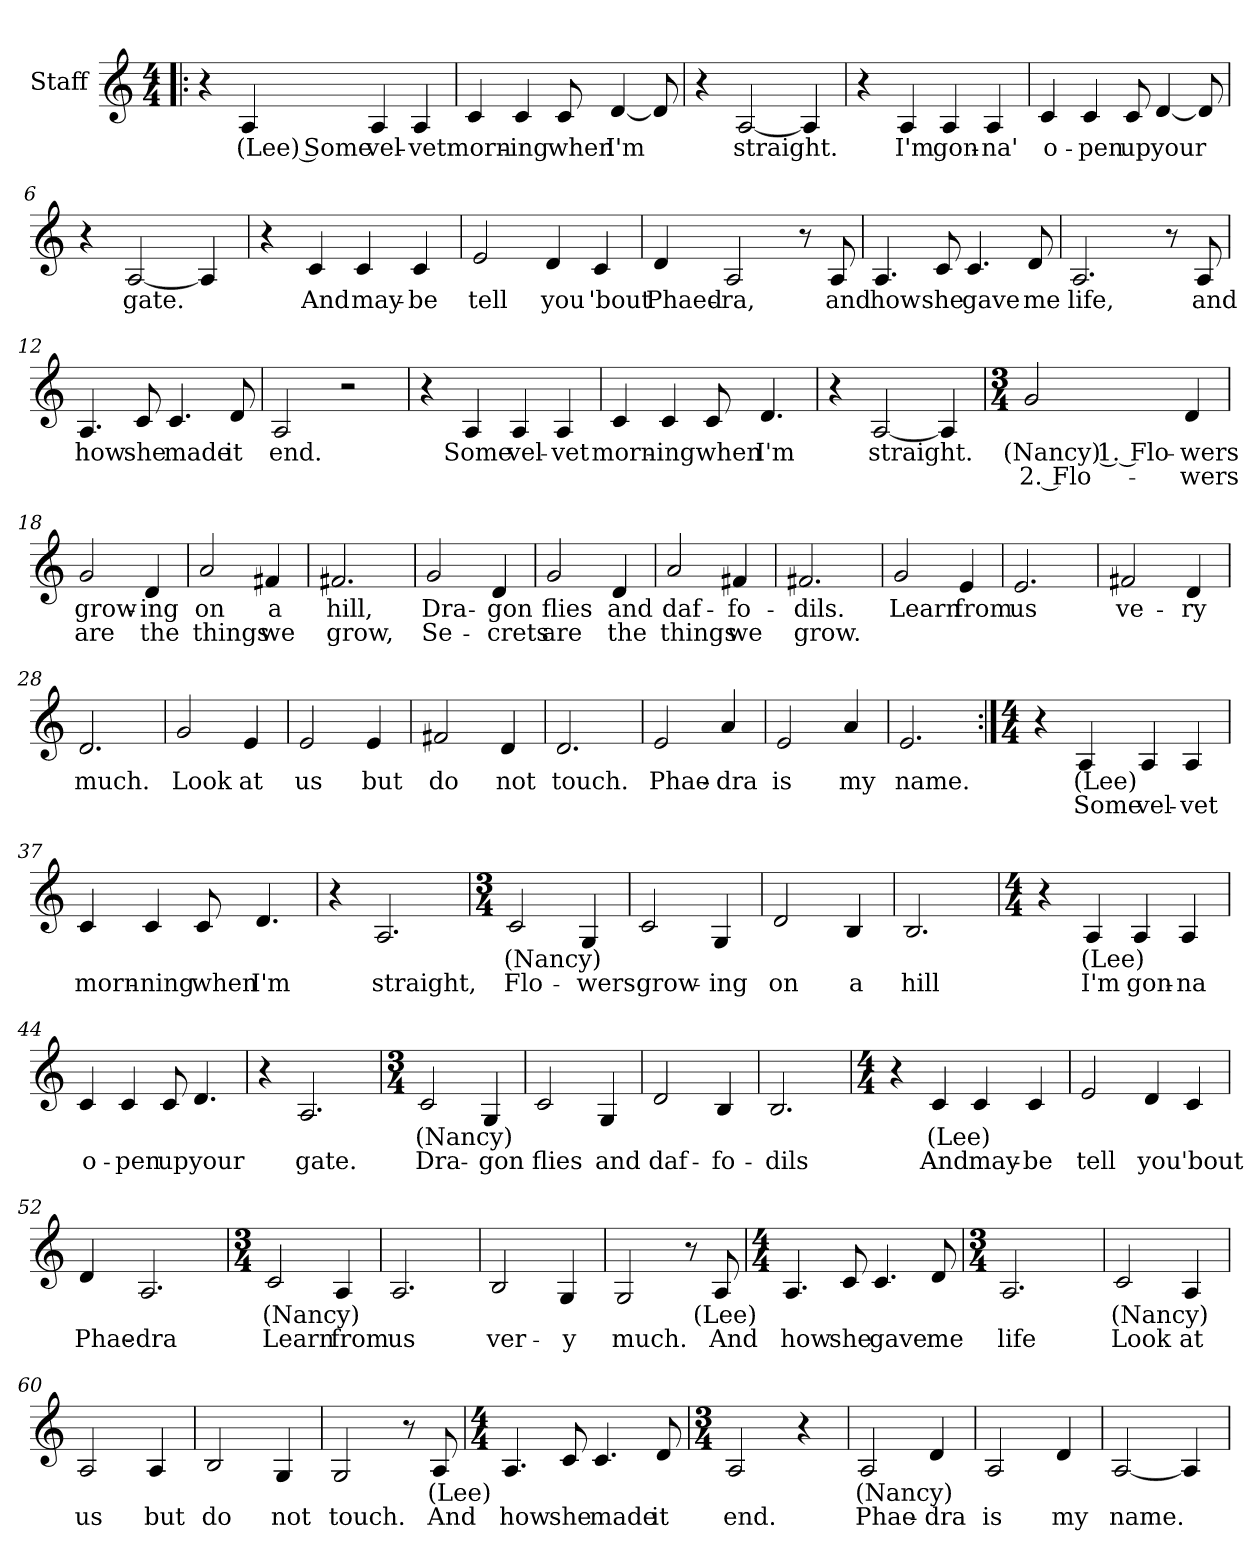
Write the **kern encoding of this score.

**kern	**text	**text
*part1	*part1	*part1
*staff1	*staff1	*staff1
*I"Staff	*	*
*k[]	*	*
*C:	*	*
*M4/4	*	*
=1!|:	=1!|:	=1!|:
4r	.	.
4A/	(Lee) Some	.
4A/	vel-	.
4A/	-vet	.
=2	=2	=2
4c/	morn-	.
4c/	-ing	.
8c/	when	.
[4d/	I'm	.
8d/]	.	.
=3	=3	=3
4r	.	.
[2A/	straight.	.
4A/]	.	.
=4	=4	=4
4r	.	.
4A/	I'm	.
4A/	gon-	.
4A/	-na'	.
!!LO:LB:g=z
=5	=5	=5
4c/	o-	.
4c/	-pen	.
8c/	up	.
[4d/	your	.
8d/]	.	.
=6	=6	=6
4r	.	.
[2A/	gate.	.
4A/]	.	.
=7	=7	=7
4r	.	.
4c/	And	.
4c/	may-	.
4c/	-be	.
=8	=8	=8
2e/	tell	.
4d/	you	.
4c/	'bout	.
=9	=9	=9
4d/	Phaed-	.
2A/	-ra,	.
8r	.	.
8A/	and	.
!!LO:LB:g=z
=10	=10	=10
4.A/	how	.
8c/	she	.
4.c/	gave	.
8d/	me	.
=11	=11	=11
2.A/	life,	.
8r	.	.
8A/	and	.
=12	=12	=12
4.A/	how	.
8c/	she	.
4.c/	made	.
8d/	it	.
=13	=13	=13
2A/	end.	.
2r	.	.
=14	=14	=14
4r	.	.
4A/	Some	.
4A/	vel-	.
4A/	-vet	.
!!LO:LB:g=z
=15	=15	=15
4c/	morn-	.
4c/	-ing	.
8c/	when	.
4.d/	I'm	.
=16	=16	=16
4r	.	.
[2A/	straight.	.
4A/]	.	.
=17	=17	=17
*M3/4	*	*
2g/	(Nancy) 1. Flo-	2. Flo-
4d/	-wers	-wers
=18	=18	=18
2g/	grow-	are
4d/	-ing	the
=19	=19	=19
2a/	on	things
4f#X/	a	we
!!LO:LB:g=z
=20	=20	=20
2.f#X/	hill,	grow,
=21	=21	=21
2g/	Dra-	Se-
4d/	-gon	-crets
=22	=22	=22
2g/	flies	are
4d/	and	the
=23	=23	=23
2a/	daf-	things
4f#X/	-fo-	we
=24	=24	=24
2.f#X/	dils.	grow.
=25	=25	=25
2g/	Learn	.
4e/	from	.
=26	=26	=26
2.e/	us	.
=27	=27	=27
2f#X/	ve-	.
4d/	-ry	.
=28	=28	=28
2.d/	much.	.
!!LO:LB:g=z
=29	=29	=29
2g/	Look	.
4e/	at	.
=30	=30	=30
2e/	us	.
4e/	but	.
=31	=31	=31
2f#X/	do	.
4d/	not	.
=32	=32	=32
2.d/	touch.	.
=33	=33	=33
2e/	Phae-	.
4a/	-dra	.
=34	=34	=34
2e/	is	.
4a/	my	.
=35	=35	=35
2.e/	name.	.
=36:|!	=36:|!	=36:|!
*M4/4	*	*
4r	.	.
4A/	(Lee)	Some
4A/	.	vel-
4A/	.	-vet
!!LO:LB:g=z
=37	=37	=37
4c/	.	morn-
4c/	.	-ning
8c/	.	when
4.d/	.	I'm
=38	=38	=38
4r	.	.
2.A/	.	straight,
=39	=39	=39
*M3/4	*	*
2c/	(Nancy)	Flo-
4G/	.	-wers
=40	=40	=40
2c/	.	grow-
4G/	.	-ing
=41	=41	=41
2d/	.	on
4B/	.	a
=42	=42	=42
2.B/	.	hill
!!LO:PB:g=z
=43	=43	=43
*M4/4	*	*
4r	.	.
4A/	(Lee)	I'm
4A/	.	gon-
4A/	.	-na
=44	=44	=44
4c/	.	o-
4c/	.	-pen
8c/	.	up
4.d/	.	your
=45	=45	=45
4r	.	.
2.A/	.	gate.
=46	=46	=46
*M3/4	*	*
2c/	(Nancy)	Dra-
4G/	.	-gon
=47	=47	=47
2c/	.	flies
4G/	.	and
=48	=48	=48
2d/	.	daf-
4B/	.	-fo-
=49	=49	=49
2.B/	.	-dils
!!LO:LB:g=z
=50	=50	=50
*M4/4	*	*
4r	.	.
4c/	(Lee)	And
4c/	.	may-
4c/	.	-be
=51	=51	=51
2e/	.	tell
4d/	.	you
4c/	.	'bout
=52	=52	=52
4d/	.	Phae-
2.A/	.	-dra
=53	=53	=53
*M3/4	*	*
2c/	(Nancy)	Learn
4A/	.	from
=54	=54	=54
2.A/	.	us
=55	=55	=55
2B/	.	ver-
4G/	.	-y
!!LO:LB:g=z
=56	=56	=56
2G/	.	much.
8r	.	.
8A/	(Lee)	And
=57	=57	=57
*M4/4	*	*
4.A/	.	how
8c/	.	she
4.c/	.	gave
8d/	.	me
=58	=58	=58
*M3/4	*	*
2.A/	.	life
=59	=59	=59
2c/	(Nancy)	Look
4A/	.	at
=60	=60	=60
2A/	.	us
4A/	.	but
=61	=61	=61
2B/	.	do
4G/	.	not
!!LO:LB:g=z
=62	=62	=62
2G/	.	touch.
8r	.	.
8A/	(Lee)	And
=63	=63	=63
*M4/4	*	*
4.A/	.	how
8c/	.	she
4.c/	.	made
8d/	.	it
=64	=64	=64
*M3/4	*	*
2A/	.	end.
4r	.	.
=65	=65	=65
2A/	(Nancy)	Phae-
4d/	.	-dra
=66	=66	=66
2A/	.	is
4d/	.	my
=67	=67	=67
[2A/	.	name.
4A/]	.	.
=	=	=
*-	*-	*-
